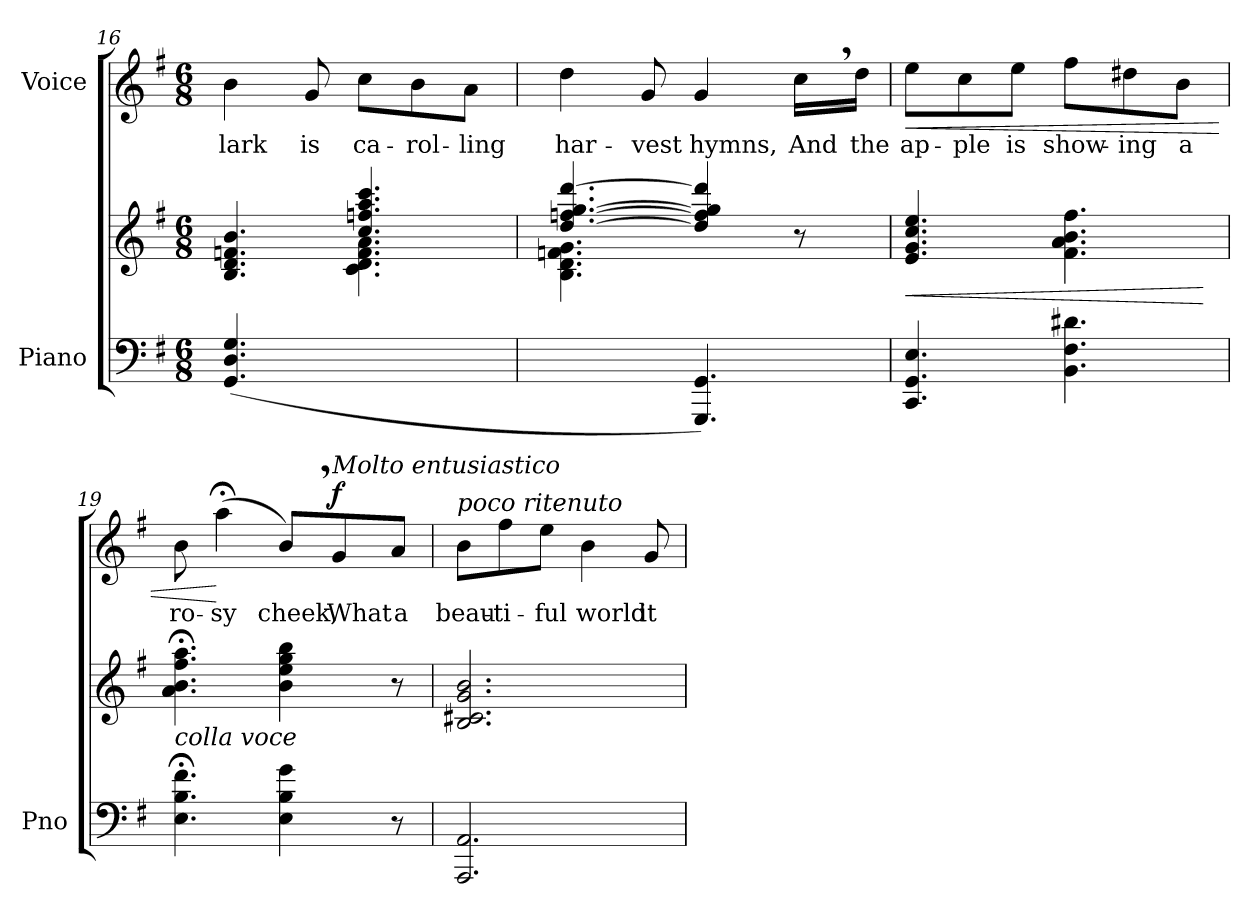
**kern	**kern	**dynam	**kern	**text	**dynam
*part2	*part2	*part2	*part1	*part1	*part1
*staff3	*staff2	*staff2/3	*staff1	*staff1	*staff1
*I"Piano	*	*	*I"Voice	*	*
*I'Pno	*	*	*	*	*
*clefF4	*clefG2	*	*clefG2	*	*
*k[f#]	*k[f#]	*	*k[f#]	*	*
*M6/8	*M6/8	*	*M6/8	*	*
=16	=16	=16	=16	=16	=16
*	*^	*	*	*	*
(<4.GG/ 4.D/ 4.G/	4.B/ 4.d/ 4.fn/ 4.b/	4.ryy	.	4b\	lark	.
.	.	.	.	8g/	is	.
4.ryy	4.cc/ 4.ffn/ 4.aa/ 4.ccc/	4.c\ 4.d\ 4.f\ 4.a\)	.	8cc\L	ca-	.
.	.	.	.	8b\	-rol-	.
.	.	.	.	8a\J	-ling	.
=17	=17	=17	=17	=17	=17	=17
4.ryy	[4.dd/ [<4.ffn/ [4.gg/ [4.ddd/	(<4.B\ 4.d\ 4.fn\ 4.g\	.	4dd\	har-	.
.	.	.	.	8g/	-vest	.
4.GGG/ 4.GG/)	4dd/] 4ff/] 4gg/] 4ddd/]	4.ryy	.	4g/	hymns,	.
.	8r	.	.	16cc,\LL	And	.
.	.	.	.	16dd\JJ	the	.
*	*v	*v	*	*	*	*
=18	=18	=18	=18	=18	=18
!	!	!LO:HP:b	!	!	!LO:HP:b
4.CC/ 4.GG/ 4.E/	4.e/ 4.g/ 4.cc/ 4.ee/	<	8ee\L	ap-	<
.	.	.	8cc\	-ple	.
.	.	.	8ee\J	is	.
4.BB\ 4.F#\ 4.d#X\	4.f#\ 4.a\ 4.b\ 4.ff#\	.	8ff#\L	show-	.
.	.	.	8dd#X\	-ing	.
.	.	.	8b\J	a	.
.	.	[	.	.	.
=19	=19	=19	=19	=19	=19
!LO:TX:i:t=colla voce	!	!	!	!	!
4.E\; 4.B\; 4.f#\;	4.a\;< 4.b\;< 4.ff#\;< 4.aa\;<	.	8b\	ro-	.
.	.	.	(4aa;<\	-sy	[
4E\ 4B\ 4g\	4b\ 4ee\ 4gg\ 4bb\	.	8b,/L)	cheek,	.
!	!	!	!LO:TX:i:t=Molto entusiastico	!	!
!	!	!	!	!	!LO:DY:a
.	.	.	8g/	What	f
8r	8r	.	8a/J	a	.
=20	=20	=20	=20	=20	=20
!	!	!	!LO:TX:i:t=poco ritenuto	!	!
!	!	!LO:DY:b	!	!	!
!	!	!LO:DY:n=1:b	!	!	!
2.AAA/ 2.AA/	2.B/ 2.c#X/ 2.g/ 2.b/	f other-dynamics	8b\L	beau-	.
.	.	.	8ff#\	-ti-	.
.	.	.	8ee\J	-ful	.
.	.	.	4b\	world	.
.	.	.	8g/	it	.
=	=	=	=	=	=
*-	*-	*-	*-	*-	*-
